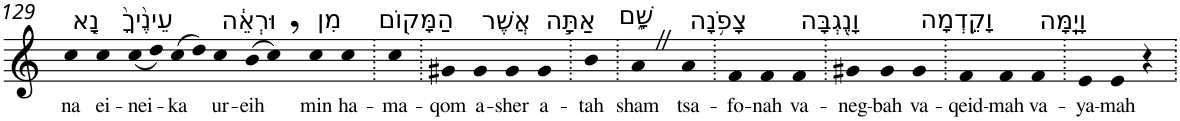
**kern	**text
*part1	*part1
*staff1	*staff1
*I"Piano	*
*I'Pno	*
!!LO:PB:g=z
*clefG2	*
*k[]	*
=129	=129
!LO:TX:a:t=נָ֤א	!
!	!LO:LY:b
4cc	na
!LO:TX:a:t=עֵינֶ֙יךָ֙	!
!	!LO:LY:b
4cc	ei-
!	!LO:LY:b
(<8cc	-nei-
8dd)	.
!	!LO:LY:b
(>8cc	-ka
8dd)	.
!LO:TX:a:t=וּרְאֵ֔ה	!
!	!LO:LY:b
4cc	ur-
!	!LO:LY:b
(>8b	-eih
8cc,)	.
!LO:TX:a:t=מִן	!
!	!LO:LY:b
4cc	min
!LO:TX:a:t=הַמָּק֖וֹם	!
!	!LO:LY:b
4cc	ha-
=130.	=130.
!	!LO:LY:b
4cc	-ma-
=131.	=131.
!	!LO:LY:b
4g#X	-qom
!LO:TX:a:t=אֲשֶׁר	!
!	!LO:LY:b
4g#	a-
!	!LO:LY:b
4g#	-sher
!LO:TX:a:t=אַתָּ֣ה	!
!	!LO:LY:b
4g#	a-
=132.	=132.
!	!LO:LY:b
4b	-tah
=133.	=133.
!LO:TX:a:t=שָׁ֑ם	!
!	!LO:LY:b
4aZ	sham
!LO:TX:a:t=צָפֹ֥נָה	!
!	!LO:LY:b
4a	tsa-
=134.	=134.
!	!LO:LY:b
4f	-fo-
!	!LO:LY:b
4f	-nah
!LO:TX:a:t=וָנֶ֖גְבָּה	!
!	!LO:LY:b
4f	va-
=135.	=135.
!	!LO:LY:b
4g#X	-neg-
!	!LO:LY:b
4g#	-bah
!LO:TX:a:t=וָקֵ֥דְמָה	!
!	!LO:LY:b
4g#	va-
=136.	=136.
!	!LO:LY:b
4f	-qeid-
!	!LO:LY:b
4f	-mah
!LO:TX:a:t=וָיָֽמָּה	!
!	!LO:LY:b
4f	va-
=137.	=137.
!	!LO:LY:b
4e	-ya-
!	!LO:LY:b
4e	-mah
4r	.
=.	=.
*-	*-
